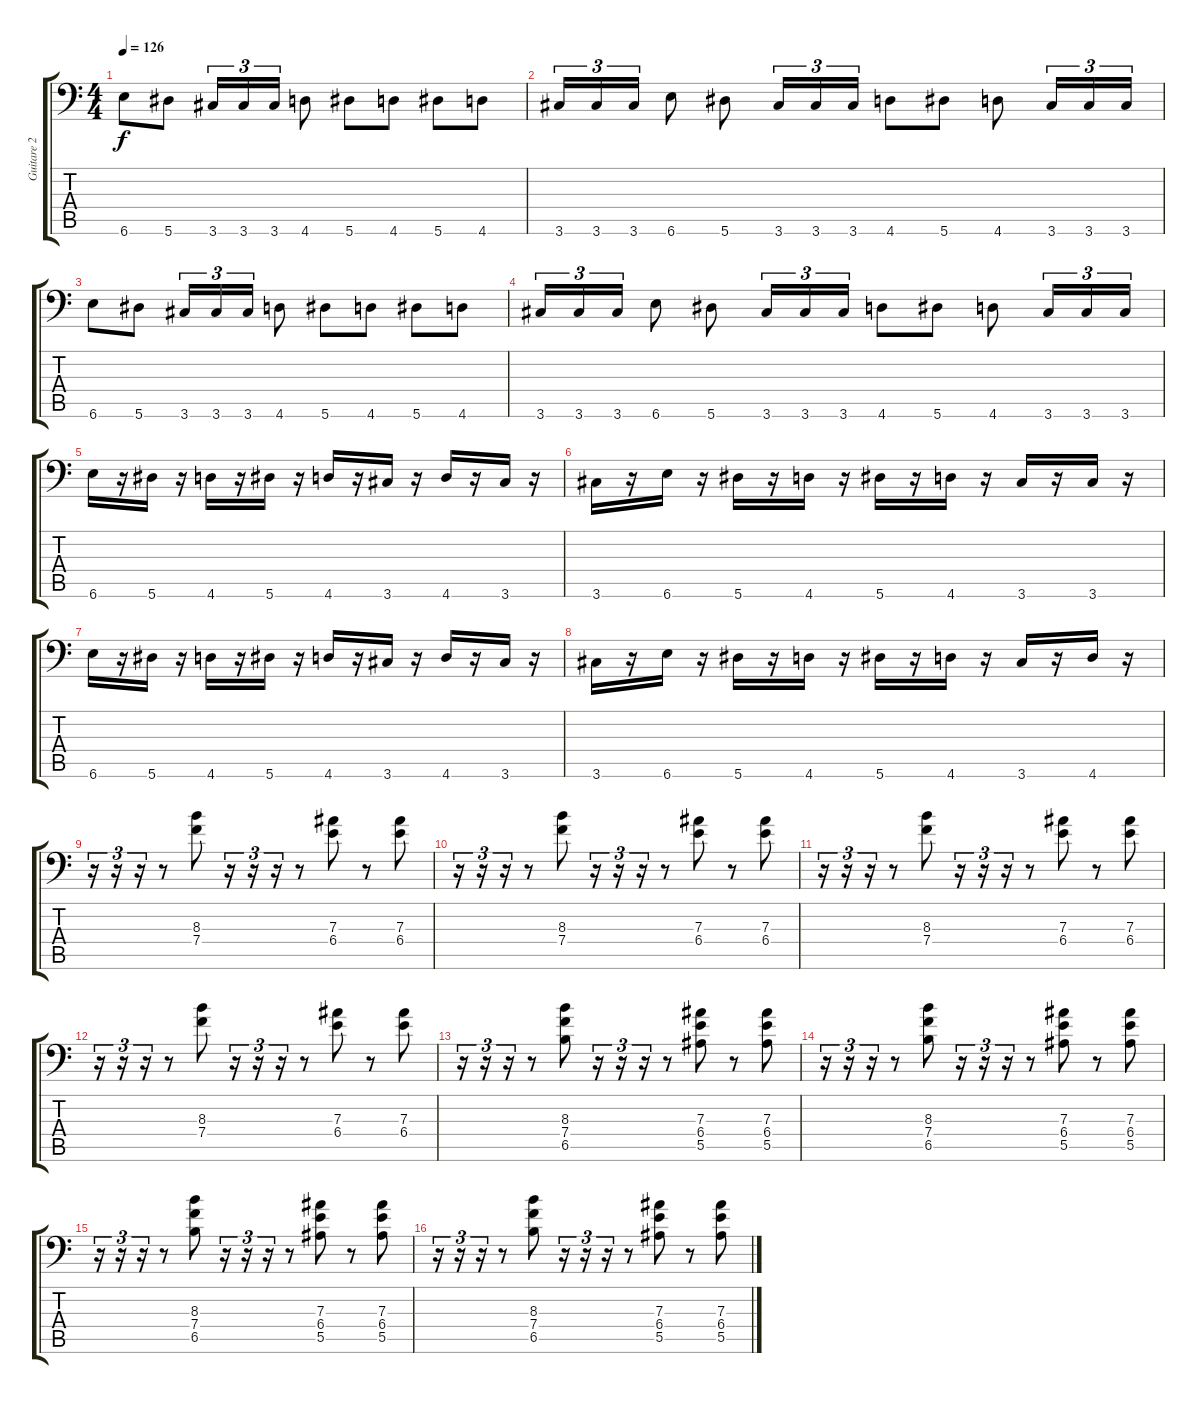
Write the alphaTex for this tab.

\track ("Guitare 2" "Guitare 2") {instrument overdrivenguitar}
\staff {score tabs}
\tuning (C4 G3 Eb3 Bb2 F2 Bb1) {hide}
\ts (4 4)
\tempo 126
\clef f4
\ks c
6.6.8{dy f} 5.6.8 3.6.16{tu (3 2)} 3.6.16{tu (3 2)} 3.6.16{tu (3 2)} 4.6.8 5.6.8 4.6.8 5.6.8 4.6.8 |
3.6.16{tu (3 2)} 3.6.16{tu (3 2)} 3.6.16{tu (3 2)} 6.6.8 5.6.8 3.6.16{tu (3 2)} 3.6.16{tu (3 2)} 3.6.16{tu (3 2)} 4.6.8 5.6.8 4.6.8 3.6.16{tu (3 2)} 3.6.16{tu (3 2)} 3.6.16{tu (3 2)} |
6.6.8 5.6.8 3.6.16{tu (3 2)} 3.6.16{tu (3 2)} 3.6.16{tu (3 2)} 4.6.8 5.6.8 4.6.8 5.6.8 4.6.8 |
3.6.16{tu (3 2)} 3.6.16{tu (3 2)} 3.6.16{tu (3 2)} 6.6.8 5.6.8 3.6.16{tu (3 2)} 3.6.16{tu (3 2)} 3.6.16{tu (3 2)} 4.6.8 5.6.8 4.6.8 3.6.16{tu (3 2)} 3.6.16{tu (3 2)} 3.6.16{tu (3 2)} |
6.6.16 r.16 5.6.16 r.16 4.6.16 r.16 5.6.16 r.16 4.6.16 r.16 3.6.16 r.16 4.6.16 r.16 3.6.16 r.16 |
3.6.16 r.16 6.6.16 r.16 5.6.16 r.16 4.6.16 r.16 5.6.16 r.16 4.6.16 r.16 3.6.16 r.16 3.6.16 r.16 |
6.6.16 r.16 5.6.16 r.16 4.6.16 r.16 5.6.16 r.16 4.6.16 r.16 3.6.16 r.16 4.6.16 r.16 3.6.16 r.16 |
3.6.16 r.16 6.6.16 r.16 5.6.16 r.16 4.6.16 r.16 5.6.16 r.16 4.6.16 r.16 3.6.16 r.16 4.6.16 r.16 |
r.16{tu (3 2)} r.16{tu (3 2)} r.16{tu (3 2)} r.8 (8.3 7.4).8 r.16{tu (3 2)} r.16{tu (3 2)} r.16{tu (3 2)} r.8 (7.3 6.4).8 r.8 (7.3 6.4).8 |
r.16{tu (3 2)} r.16{tu (3 2)} r.16{tu (3 2)} r.8 (8.3 7.4).8 r.16{tu (3 2)} r.16{tu (3 2)} r.16{tu (3 2)} r.8 (7.3 6.4).8 r.8 (7.3 6.4).8 |
r.16{tu (3 2)} r.16{tu (3 2)} r.16{tu (3 2)} r.8 (8.3 7.4).8 r.16{tu (3 2)} r.16{tu (3 2)} r.16{tu (3 2)} r.8 (7.3 6.4).8 r.8 (7.3 6.4).8 |
r.16{tu (3 2)} r.16{tu (3 2)} r.16{tu (3 2)} r.8 (8.3 7.4).8 r.16{tu (3 2)} r.16{tu (3 2)} r.16{tu (3 2)} r.8 (7.3 6.4).8 r.8 (7.3 6.4).8 |
r.16{tu (3 2)} r.16{tu (3 2)} r.16{tu (3 2)} r.8 (8.3 7.4 6.5).8 r.16{tu (3 2)} r.16{tu (3 2)} r.16{tu (3 2)} r.8 (7.3 6.4 5.5).8 r.8 (7.3 6.4 5.5).8 |
r.16{tu (3 2)} r.16{tu (3 2)} r.16{tu (3 2)} r.8 (8.3 7.4 6.5).8 r.16{tu (3 2)} r.16{tu (3 2)} r.16{tu (3 2)} r.8 (7.3 6.4 5.5).8 r.8 (7.3 6.4 5.5).8 |
r.16{tu (3 2)} r.16{tu (3 2)} r.16{tu (3 2)} r.8 (8.3 7.4 6.5).8 r.16{tu (3 2)} r.16{tu (3 2)} r.16{tu (3 2)} r.8 (7.3 6.4 5.5).8 r.8 (7.3 6.4 5.5).8 |
r.16{tu (3 2)} r.16{tu (3 2)} r.16{tu (3 2)} r.8 (8.3 7.4 6.5).8 r.16{tu (3 2)} r.16{tu (3 2)} r.16{tu (3 2)} r.8 (7.3 6.4 5.5).8 r.8 (7.3 6.4 5.5).8
